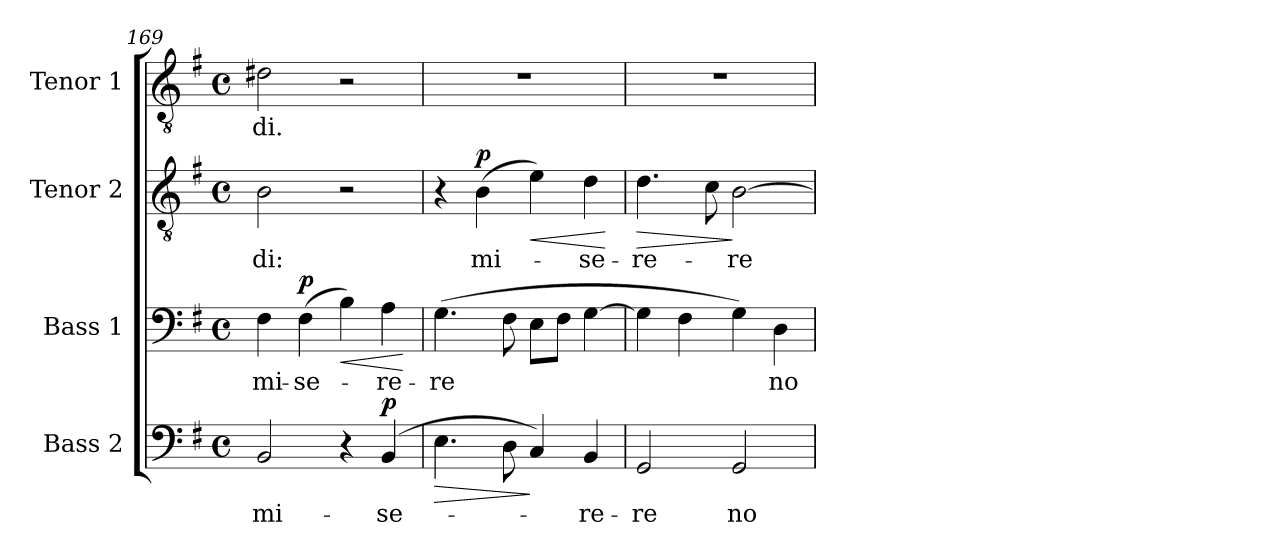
**kern	**text	**dynam	**kern	**text	**dynam	**kern	**text	**dynam	**kern	**text
*part4	*part4	*part4	*part3	*part3	*part3	*part2	*part2	*part2	*part1	*part1
*staff4	*staff4	*staff4	*staff3	*staff3	*staff3	*staff2	*staff2	*staff2	*staff1	*staff1
*I"Bass 2	*	*	*I"Bass 1	*	*	*I"Tenor 2	*	*	*I"Tenor 1	*
*I'B. 2	*	*	*I'B. 1	*	*	*I'T. 2	*	*	*I'T. 1	*
!!LO:LB:g=z
*clefF4	*	*	*clefF4	*	*	*clefGv2	*	*	*clefGv2	*
*k[f#]	*	*	*k[f#]	*	*	*k[f#]	*	*	*k[f#]	*
*G:	*	*	*G:	*	*	*G:	*	*	*G:	*
*M4/4	*	*	*M4/4	*	*	*M4/4	*	*	*M4/4	*
*met(c)	*	*	*met(c)	*	*	*met(c)	*	*	*met(c)	*
=169	=169	=169	=169	=169	=169	=169	=169	=169	=169	=169
!	!LO:LY:b	!	!	!LO:LY:b	!	!	!LO:LY:b	!	!	!LO:LY:b
2BB/	mi-	.	4F#\	mi-	.	2B\	-di:	.	2d#X\	-di.
!	!	!	!	!LO:LY:b	!LO:DY:a	!	!	!	!	!
.	.	.	(>4F#\	-se-	p	.	.	.	.	.
!	!	!	!	!	!LO:HP:b	!	!	!	!	!
4r	.	.	4B\)	.	<	2r	.	.	2r	.
!	!LO:LY:b	!LO:DY:a	!	!LO:LY:b	!	!	!	!	!	!
(4BB/	-se-	p	4A\	-re-	.	.	.	.	.	.
.	.	.	.	.	[	.	.	.	.	.
=170	=170	=170	=170	=170	=170	=170	=170	=170	=170	=170
!	!	!LO:HP:b	!	!LO:LY:b	!	!	!	!	!	!
4.E\	.	>	(>4.G\	-re	.	4r	.	.	1r	.
!	!	!	!	!	!	!	!LO:LY:b	!LO:DY:a	!	!
.	.	.	.	.	.	(>4B\	mi-	p	.	.
8D\	.	.	8F#\	.	.	.	.	.	.	.
!	!	!	!	!	!	!	!	!LO:HP:b	!	!
4C/)	.	]	8E\L	.	.	4e\)	.	<	.	.
.	.	.	8F#\J	.	.	.	.	.	.	.
!	!LO:LY:b	!	!	!	!	!	!LO:LY:b	!	!	!
4BB/	-re-	.	[4G\	.	.	4d\	-se-	.	.	.
.	.	.	.	.	.	.	.	[	.	.
=171	=171	=171	=171	=171	=171	=171	=171	=171	=171	=171
!	!LO:LY:b	!	!	!	!	!	!LO:LY:b	!LO:HP:b	!	!
2GG/	-re	.	4G\]	.	.	4.d\	-re-	>	1r	.
.	.	.	4F#\	.	.	.	.	.	.	.
.	.	.	.	.	.	8c\	.	.	.	.
!	!LO:LY:b	!	!	!	!	!	!LO:LY:b	!	!	!
2GG/	no-	.	4G\)	.	.	[2B\	-re	]	.	.
!	!	!	!	!LO:LY:b	!	!	!	!	!	!
.	.	.	4D\	no-	.	.	.	.	.	.
=	=	=	=	=	=	=	=	=	=	=
*-	*-	*-	*-	*-	*-	*-	*-	*-	*-	*-
